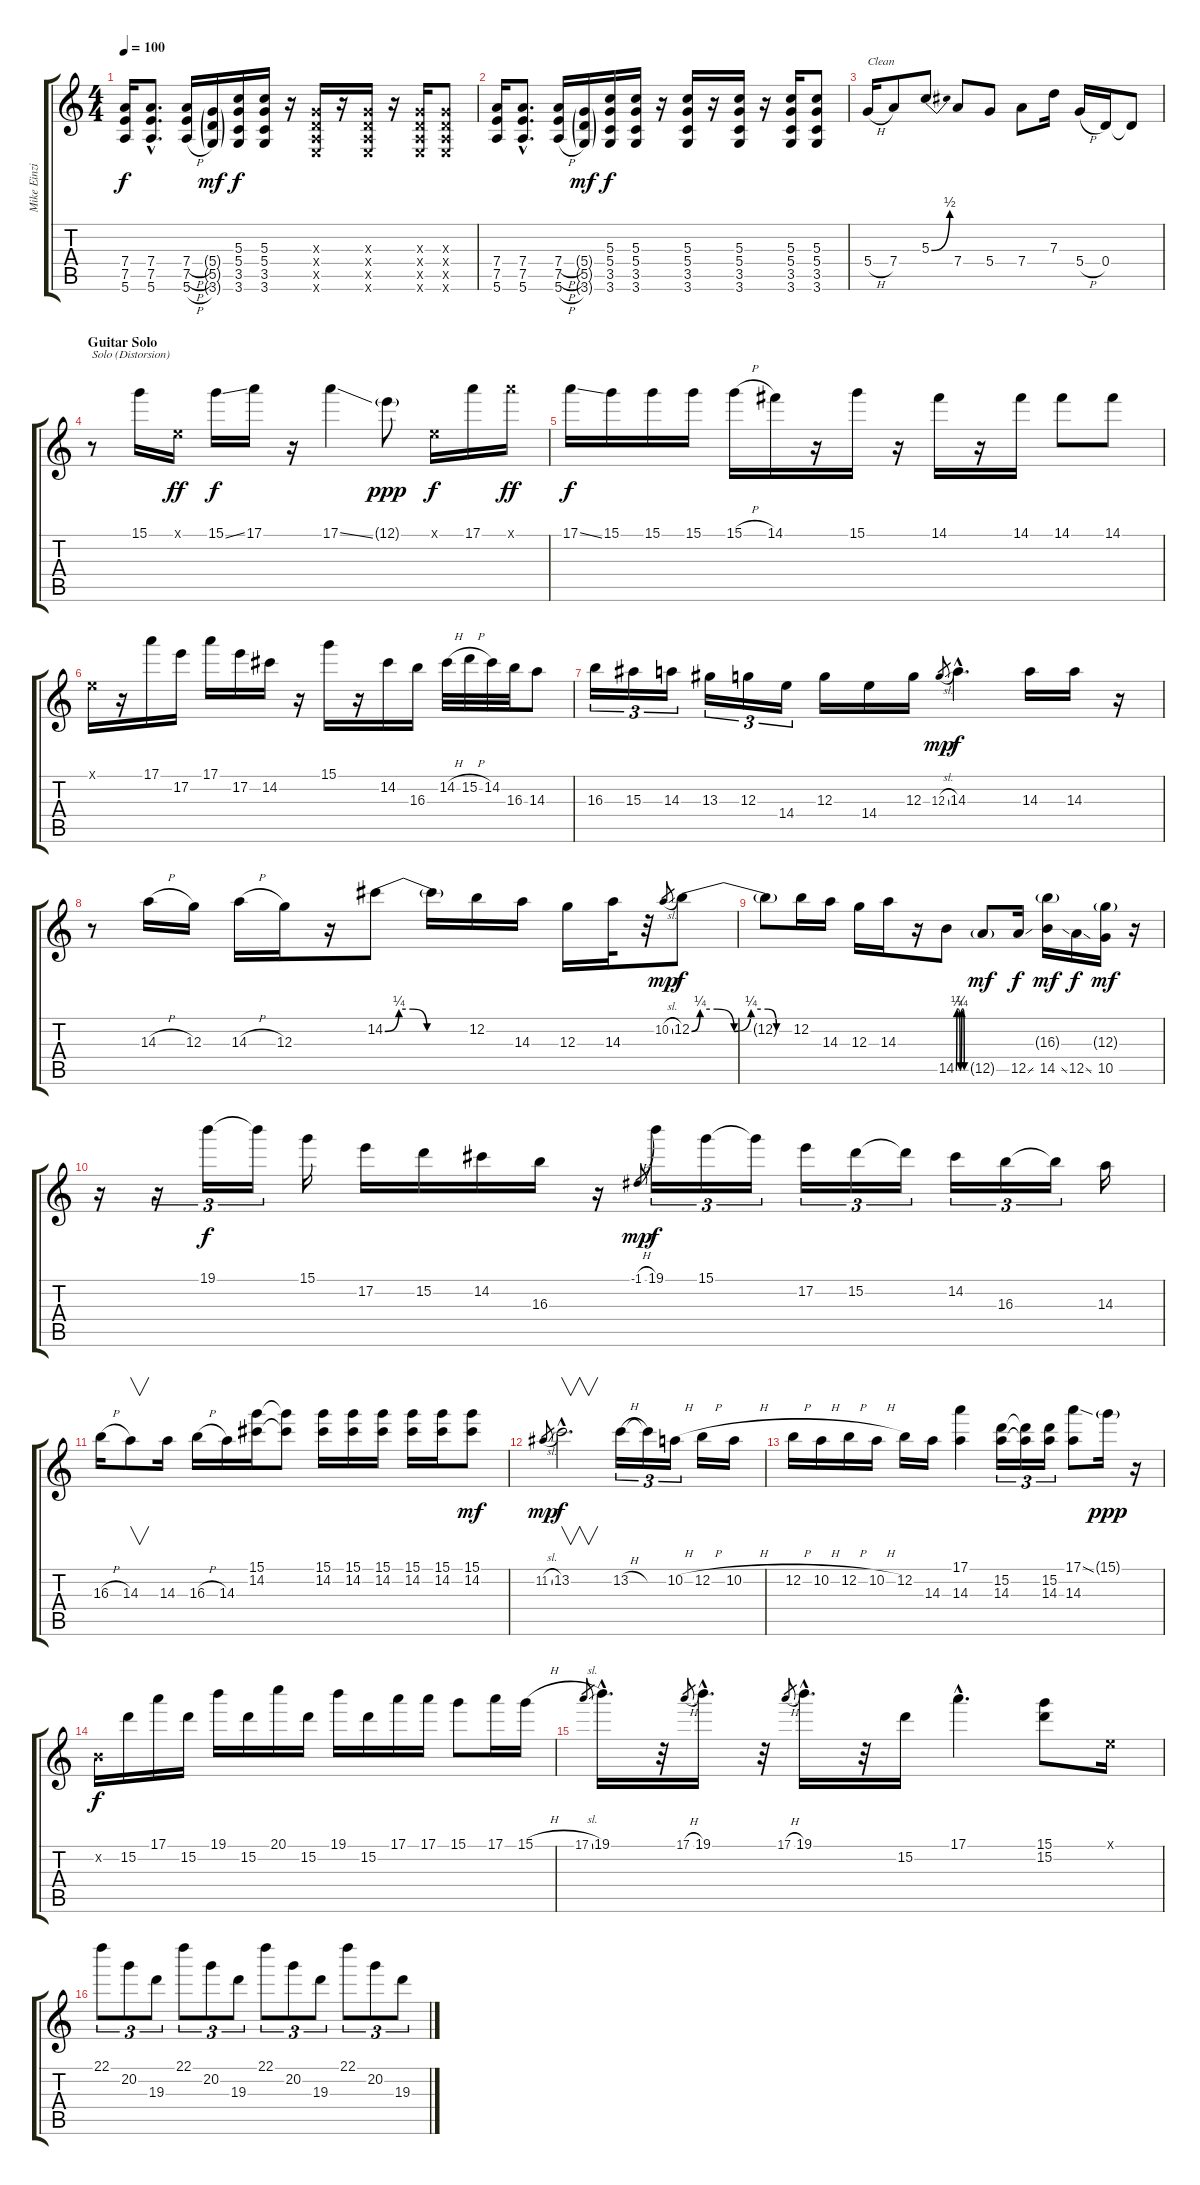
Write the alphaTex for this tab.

\track ("Mike Einziger - Guitar" "Mike Einzi") {instrument electricguitarclean}
\staff {score tabs}
\tuning (E4 B3 G3 D3 A2 E2) {hide}
\ts (4 4)
\tempo 100
\clef g2
\ks c
(7.4 7.5 5.6).16{dy f} (7.4{hac} 7.5{hac} 5.6{hac}).8{d} (7.4{h} 7.5{h} 5.6{h}).16 (5.4{g} 5.5{g} 3.6{g}).16{dy mf} (5.3 5.4 3.5 3.6).16{dy f} (5.3 5.4 3.5 3.6).16 r.16 (0.3{x} 0.4{x} 0.5{x} 0.6{x}).16 r.16 (0.3{x} 0.4{x} 0.5{x} 0.6{x}).16 r.16 (0.3{x} 0.4{x} 0.5{x} 0.6{x}).16 (0.3{x} 0.4{x} 0.5{x} 0.6{x}).8 |
(7.4 7.5 5.6).16 (7.4{hac} 7.5{hac} 5.6{hac}).8{d} (7.4{h} 7.5{h} 5.6{h}).16 (5.4{g} 5.5{g} 3.6{g}).16{dy mf} (5.3 5.4 3.5 3.6).16{dy f} (5.3 5.4 3.5 3.6).16 r.16 (5.3 5.4 3.5 3.6).16 r.16 (5.3 5.4 3.5 3.6).16 r.16 (5.3 5.4 3.5 3.6).16 (5.3 5.4 3.5 3.6).8 |
5.4{h}.16{txt "Clean" instrument electricguitarclean} 7.4.8 5.3{be (bend 0 0 60 2)}.8 7.4.8 5.4.8 7.4.8 7.3.16 5.4{h}.16 0.4.16 0.4{t}.8 |
\section ("" "Guitar Solo")
r.8{txt "Solo (Distorsion)" volume 16 instrument distortionguitar} 15.1.16 0.1{x}.16{dy ff} 15.1{ss}.16{dy f} 17.1.16 r.16 17.1{ss}.4 12.1{g}.8{dy ppp} 0.1{x}.16{dy f} 17.1.16 17.1{x}.16{dy ff} |
17.1{ss}.16{dy f} 15.1.16 15.1.16 15.1.16 15.1{h}.16 14.1.16 r.16 15.1.16 r.16 14.1.16 r.16 14.1.16 14.1.8 14.1.8 |
0.1{x}.16 r.16 17.1.16 17.2.16 17.1.16 17.2.16 14.2.16 r.16 15.1.16 r.16 14.2.16 16.3.16 14.2{h}.32 15.2{h}.32 14.2.32 16.3.32 14.3.8 |
16.3.16{tu (3 2)} 15.3.16{tu (3 2)} 14.3.16{tu (3 2)} 13.3.16{tu (3 2)} 12.3.16{tu (3 2)} 14.4.16{tu (3 2)} 12.3.16 14.4.16 12.3.16 12.3{sl}.8{gr dy mp} 14.3{hac}.4{d dy f} 14.3.16 14.3.16 r.16 |
r.8 14.3{h}.16 12.3.16 14.3{h}.16 12.3.16 r.16 14.2{be (custom 0 0 10 1 20 1 30 0 60 0)}.8 14.2{t}.16 12.2.16 14.3.16 12.3.16 14.3.32 r.32 10.2{sl}.8{gr dy mp} 12.2{be (custom 0 0 5 1 15 1 25 0 35 1 45 1 50 0 60 0)}.8{dy f} |
12.2{t}.8 12.2.16 14.3.16 12.3.16 14.3.16 r.16 14.5{be (custom 0 0 5 1 15 1 25 0 35 1 45 1 50 0 60 0)}.8 12.5{g}.8{dy mf} 12.5{ss}.16{dy f} (16.3{g} 14.5{ss}).16{dy mf} 12.5{ss}.16{dy f} (12.3{g} 10.5).16{dy mf} r.16 |
r.16 r.16{tu (3 2)} 19.1.16{tu (3 2) dy f} 19.1{t}.16{tu (3 2)} 15.1.16 17.2.16 15.2.16 14.2.16 16.3.16 r.16 -1.1{h}.8{gr dy mp} 19.1.16{tu (3 2) dy f} 15.1.16{tu (3 2)} 15.1{t}.16{tu (3 2)} 17.2.16{tu (3 2)} 15.2.16{tu (3 2)} 15.2{t}.16{tu (3 2)} 14.2.16{tu (3 2)} 16.3.16{tu (3 2)} 16.3{t}.16{tu (3 2)} 14.3.16 |
16.3{h}.16 14.3.8{v} 14.3.16 16.3{h}.16 14.3.16 (15.1 14.2).16 (15.1{t} 14.2{t}).8 (15.1 14.2).16 (15.1 14.2).16 (15.1 14.2).16 (15.1 14.2).16 (15.1 14.2).16 (15.1 14.2).8{dy mf} |
11.2{sl}.8{gr dy mp} 13.2{hac}.2{v d dy f} 13.2{h}.16{tu (3 2)} 13.2{t}.16{tu (3 2)} 10.2{h}.16{tu (3 2)} 12.2{h}.16 10.2{h}.16 |
12.2{h}.16 10.2{h}.16 12.2{h}.16 10.2{h}.16 12.2.16 14.3.16 (17.1 14.3).4 (15.2 14.3).16{tu (3 2)} (15.2{t} 14.3{t}).16{tu (3 2)} (15.2 14.3).16{tu (3 2)} (17.1{ss} 14.3).8 15.1{g}.16{dy ppp} r.16 |
0.2{x}.16{dy f} 15.2.16 17.1.16 15.2.16 19.1.16 15.2.16 20.1.16 15.2.16 19.1.16 15.2.16 17.1.16 17.1.16 15.1.8 17.1.16 15.1{h}.16 |
17.1{sl}.8{gr} 19.1{hac}.16{d} r.32 17.1{h}.8{gr} 19.1{hac}.16{d} r.32 17.1{h}.8{gr} 19.1{hac}.16{d} r.32 15.2.16 17.1{hac}.4{d} (15.1 15.2).8 0.1{x}.16 |
22.1.8{tu (3 2)} 20.2.8{tu (3 2)} 19.3.8{tu (3 2)} 22.1.8{tu (3 2)} 20.2.8{tu (3 2)} 19.3.8{tu (3 2)} 22.1.8{tu (3 2)} 20.2.8{tu (3 2)} 19.3.8{tu (3 2)} 22.1.8{tu (3 2)} 20.2.8{tu (3 2)} 19.3.8{tu (3 2)}
